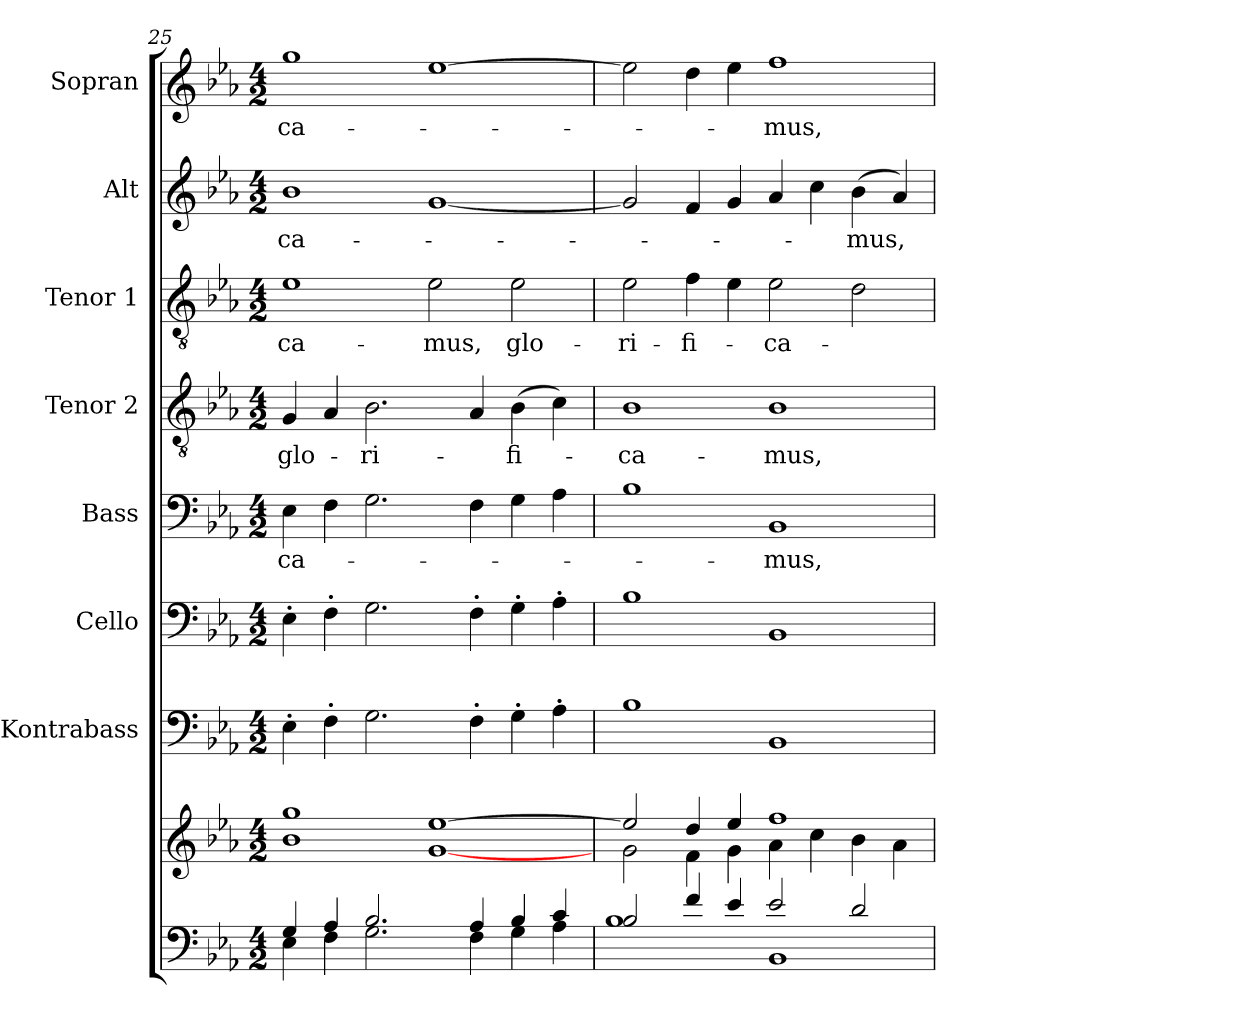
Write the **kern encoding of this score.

**kern	**kern	**kern	**kern	**kern	**text	**kern	**text	**kern	**text	**kern	**text	**kern	**text
*part8	*part8	*part7	*part6	*part5	*part5	*part4	*part4	*part3	*part3	*part2	*part2	*part1	*part1
*staff9	*staff8	*staff7	*staff6	*staff5	*staff5	*staff4	*staff4	*staff3	*staff3	*staff2	*staff2	*staff1	*staff1
*	*	*I"Kontrabass	*I"Cello	*I"Bass	*	*I"Tenor 2	*	*I"Tenor 1	*	*I"Alt	*	*I"Sopran	*
*	*	*I'Kb.	*	*I'B.	*	*I'T. 2	*	*I'T. 1	*	*I'A.	*	*I'S.	*
*clefF4	*clefG2	*clefF4	*clefF4	*clefF4	*	*clefGv2	*	*clefGv2	*	*clefG2	*	*clefG2	*
*	*	*ITrd7c12	*	*	*	*	*	*	*	*	*	*	*
*k[b-e-a-]	*k[b-e-a-]	*k[b-e-a-]	*k[b-e-a-]	*k[b-e-a-]	*	*k[b-e-a-]	*	*k[b-e-a-]	*	*k[b-e-a-]	*	*k[b-e-a-]	*
*E-:	*E-:	*E-:	*E-:	*E-:	*	*E-:	*	*E-:	*	*E-:	*	*E-:	*
*M4/2	*M4/2	*M4/2	*M4/2	*M4/2	*	*M4/2	*	*M4/2	*	*M4/2	*	*M4/2	*
=25	=25	=25	=25	=25	=25	=25	=25	=25	=25	=25	=25	=25	=25
*^	*	*	*	*	*	*	*	*	*	*	*	*	*
!	!	!	!	!	!	!LO:LY:b	!	!LO:LY:b	!	!LO:LY:b	!	!LO:LY:b	!	!LO:LY:b
4G/	4E-\	1b- 1gg	4EE-'>\	4E-'>\	4E-\	-ca-	4G/	glo-	1e-	-ca-	1b-	-ca-	1gg	-ca-
4A-/	4F\	.	4FF'>\	4F'>\	4F\	.	4A-/	.	.	.	.	.	.	.
!	!	!	!	!	!	!	!	!LO:LY:b	!	!	!	!	!	!
2.B-/	2.G\	.	2.GG\	2.G\	2.G\	.	2.B-\	-ri-	.	.	.	.	.	.
!	!	!	!	!	!	!	!	!	!	!LO:LY:b	!	!	!	!
.	.	[1g [1ee-	.	.	.	.	.	.	2e-\	-mus,	[1g	.	[1ee-	.
4A-/	4F\	.	4FF'>\	4F'>\	4F\	.	4A-/	.	.	.	.	.	.	.
!	!	!	!	!	!	!	!	!LO:LY:b	!	!LO:LY:b	!	!	!	!
4B-/	4G\	.	4GG'>\	4G'>\	4G\	.	(>4B-\	-fi-	2e-\	glo-	.	.	.	.
4c/	4A-\	.	4AA-'>\	4A-'>\	4A-\	.	4c\)	.	.	.	.	.	.	.
=26	=26	=26	=26	=26	=26	=26	=26	=26	=26	=26	=26	=26	=26	=26
*	*	*^	*	*	*	*	*	*	*	*	*	*	*	*
!	!	!	!	!	!	!	!	!	!LO:LY:b	!	!LO:LY:b	!	!	!	!
2B-/	1B-	2ee-/]	2g\	1BB-	1B-	1B-	.	1B-	-ca-	2e-\	-ri-	2g/]	.	2ee-\]	.
!	!	!	!	!	!	!	!	!	!	!	!LO:LY:b	!	!	!	!
4f/	.	4dd/	4f\	.	.	.	.	.	.	4f\	-fi-	4f/	.	4dd\	.
4e-/	.	4ee-/	4g\	.	.	.	.	.	.	4e-\	.	4g/	.	4ee-\	.
!	!	!	!	!	!	!	!LO:LY:b	!	!LO:LY:b	!	!LO:LY:b	!	!	!	!LO:LY:b
2e-/	1BB-	1ff	4a-\	1BBB-	1BB-	1BB-	-mus,	1B-	-mus,	2e-\	-ca-	4a-/	.	1ff	-mus,
.	.	.	4cc\	.	.	.	.	.	.	.	.	4cc\	.	.	.
!	!	!	!	!	!	!	!	!	!	!	!	!	!LO:LY:b	!	!
2d/	.	.	4b-\	.	.	.	.	.	.	2d\	.	(>4b-\	-mus,	.	.
.	.	.	4a-\	.	.	.	.	.	.	.	.	4a-/)	.	.	.
*v	*v	*	*	*	*	*	*	*	*	*	*	*	*	*	*
*	*v	*v	*	*	*	*	*	*	*	*	*	*	*	*
=	=	=	=	=	=	=	=	=	=	=	=	=	=
*-	*-	*-	*-	*-	*-	*-	*-	*-	*-	*-	*-	*-	*-
